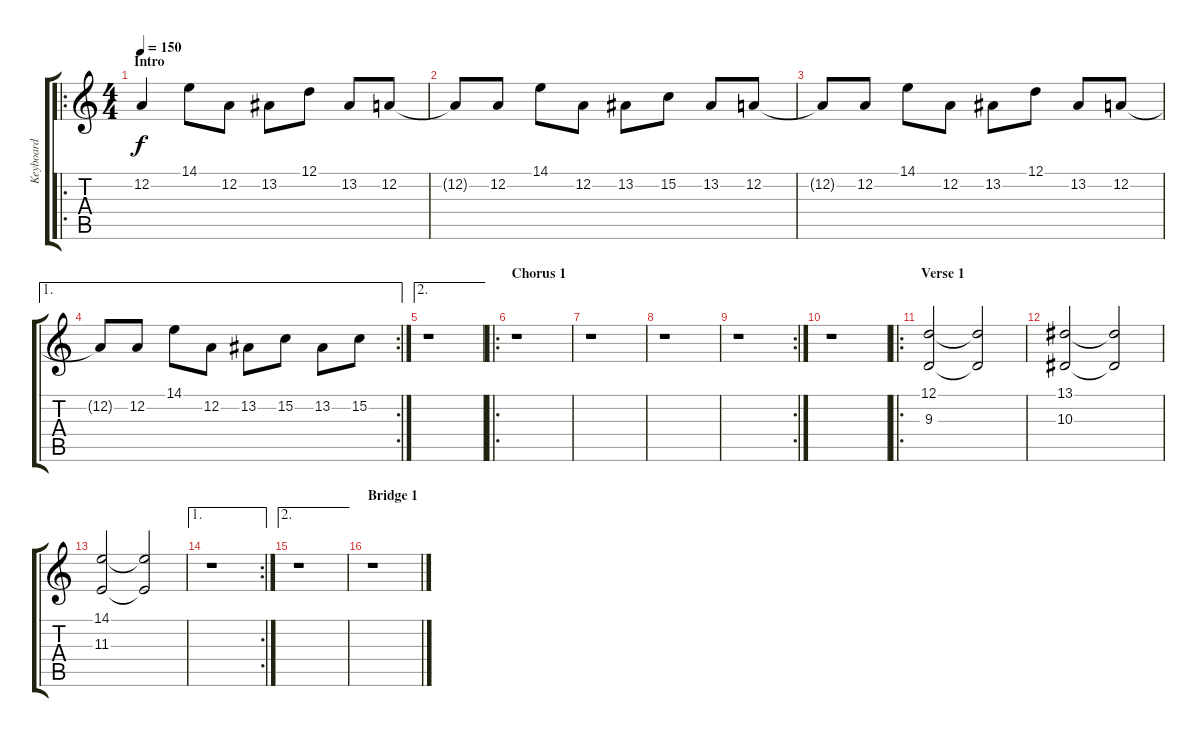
\track ("Keyboard" "Keyboard") {instrument dulcimer}
\staff {score tabs}
\tuning (D4 A3 F3 C3 G2 D2) {hide}
\ro
\ts (4 4)
\section ("" "Intro")
\tempo 150
\clef g2
\ks c
12.2.4{dy f volume 16 balance 8 instrument dulcimer} 14.1.8 12.2.8 13.2.8 12.1.8 13.2.8 12.2.8 |
12.2{t}.8 12.2.8 14.1.8 12.2.8 13.2.8 15.2.8 13.2.8 12.2.8 |
12.2{t}.8 12.2.8 14.1.8 12.2.8 13.2.8 12.1.8 13.2.8 12.2.8 |
\ae 1
\rc 2
12.2{t}.8 12.2.8 14.1.8 12.2.8 13.2.8 15.2.8 13.2.8 15.2.8 |
\ae 2
r.1 |
\ro
\section ("" "Chorus 1")
r.1 |
r.1 |
r.1 |
\rc 2
r.1 |
r.1 |
\ro
\section ("" "Verse 1")
(12.1 9.3).2{volume 16 balance 8 instrument orchestrahit} (12.1{t} 9.3{t}).2 |
(13.1 10.3).2 (13.1{t} 10.3{t}).2 |
(14.1 11.3).2 (14.1{t} 11.3{t}).2 |
\ae 1
\rc 2
r.1 |
\ae 2
r.1 |
\section ("" "Bridge 1")
r.1
